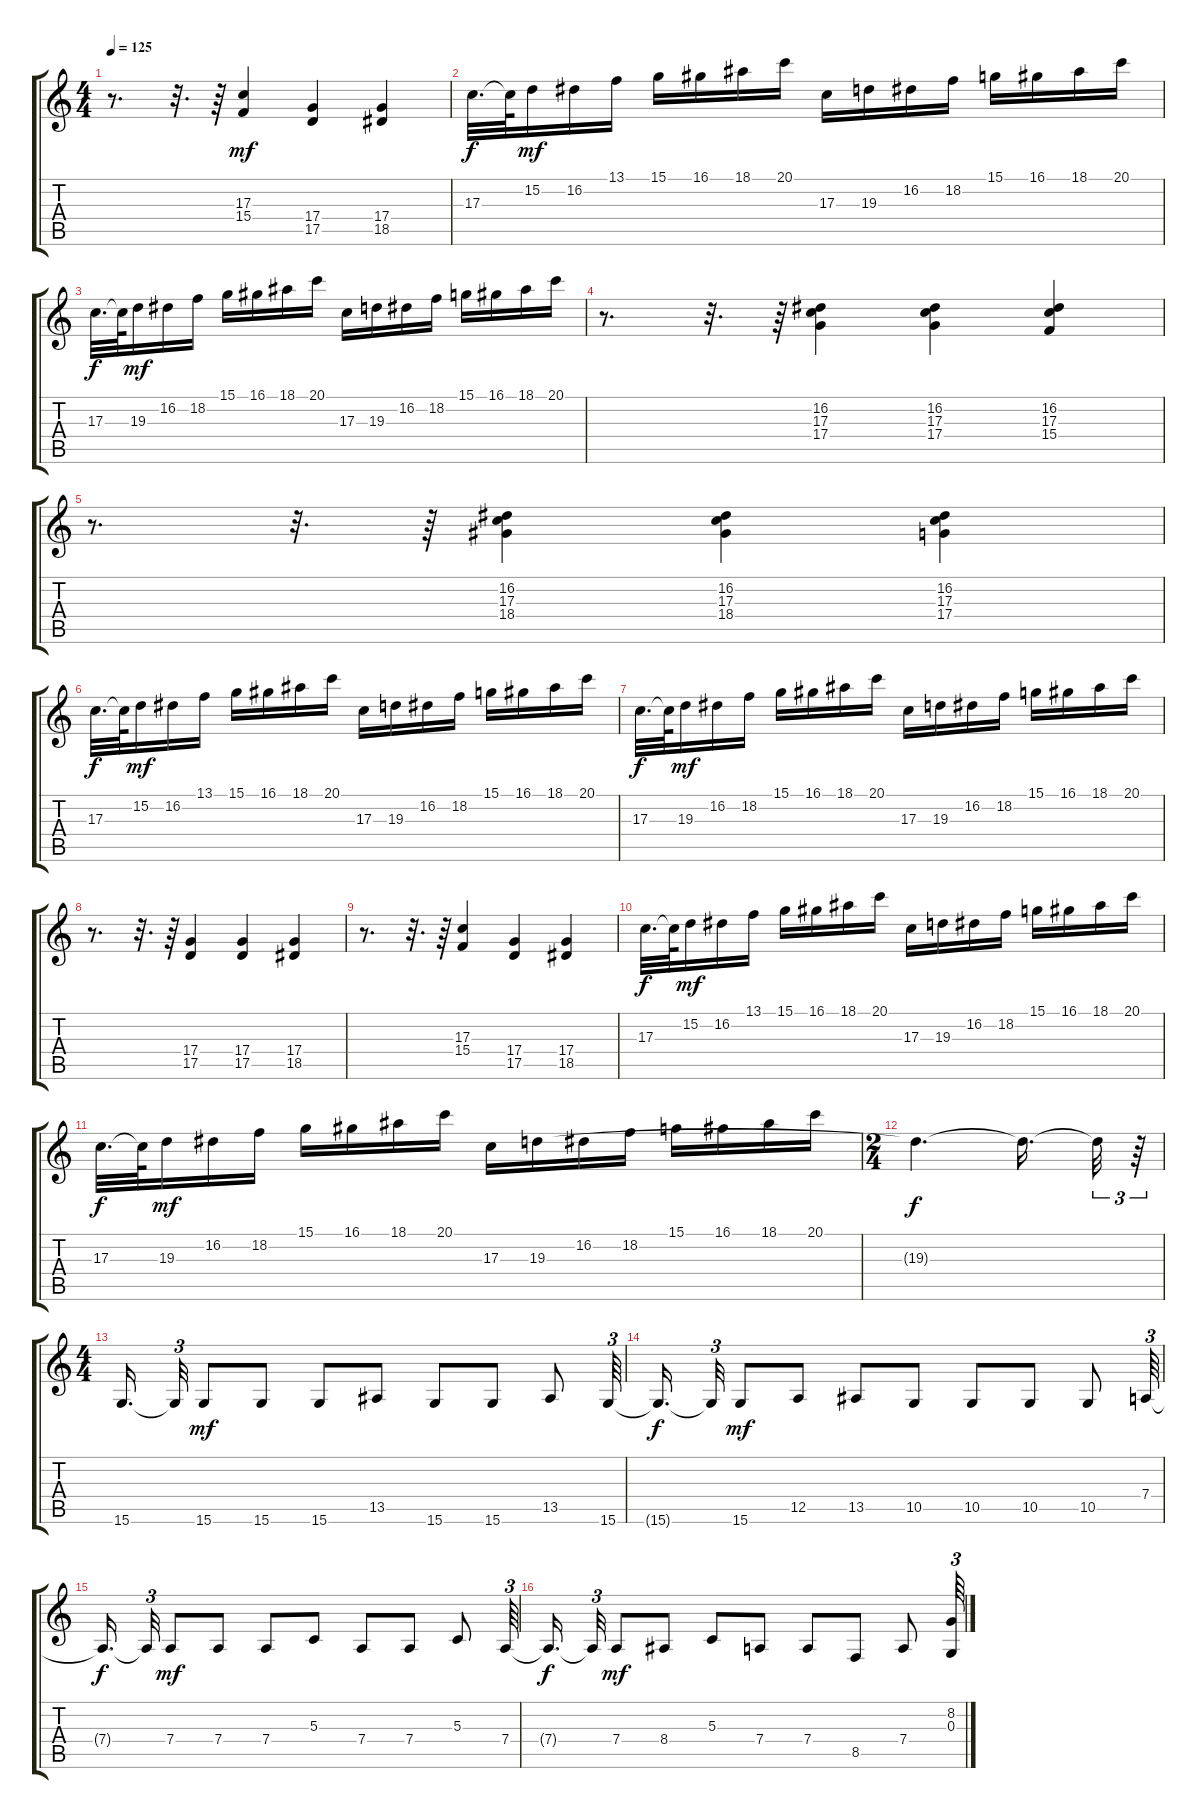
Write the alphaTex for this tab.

\track "" {instrument brightacousticpiano}
\staff {score tabs}
\tuning (E4 B3 G3 D3 A2 E2) {hide}
\ts (4 4)
\tempo 125
\clef g2
\ks c
r.8{d dy mf} r.32{d} r.64 (17.3 15.4).4 (17.4 17.5).4 (17.4 18.5).4 |
17.3.32{d dy f} 17.3{t}.64 15.2.16{dy mf} 16.2.16 13.1.16 15.1.16 16.1.16 18.1.16 20.1.16 17.3.16 19.3.16 16.2.16 18.2.16 15.1.16 16.1.16 18.1.16 20.1.16 |
17.3.32{d dy f} 17.3{t}.64 19.3.16{dy mf} 16.2.16 18.2.16 15.1.16 16.1.16 18.1.16 20.1.16 17.3.16 19.3.16 16.2.16 18.2.16 15.1.16 16.1.16 18.1.16 20.1.16 |
r.8{d} r.32{d} r.64 (16.2 17.3 17.4).4 (16.2 17.3 17.4).4 (16.2 17.3 15.4).4 |
r.8{d} r.32{d} r.64 (16.2 17.3 18.4).4 (16.2 17.3 18.4).4 (16.2 17.3 17.4).4 |
17.3.32{d dy f} 17.3{t}.64 15.2.16{dy mf} 16.2.16 13.1.16 15.1.16 16.1.16 18.1.16 20.1.16 17.3.16 19.3.16 16.2.16 18.2.16 15.1.16 16.1.16 18.1.16 20.1.16 |
17.3.32{d dy f} 17.3{t}.64 19.3.16{dy mf} 16.2.16 18.2.16 15.1.16 16.1.16 18.1.16 20.1.16 17.3.16 19.3.16 16.2.16 18.2.16 15.1.16 16.1.16 18.1.16 20.1.16 |
r.8{d} r.32{d} r.64 (17.4 17.5).4 (17.4 17.5).4 (17.4 18.5).4 |
r.8{d} r.32{d} r.64 (17.3 15.4).4 (17.4 17.5).4 (17.4 18.5).4 |
17.3.32{d dy f} 17.3{t}.64 15.2.16{dy mf} 16.2.16 13.1.16 15.1.16 16.1.16 18.1.16 20.1.16 17.3.16 19.3.16 16.2.16 18.2.16 15.1.16 16.1.16 18.1.16 20.1.16 |
17.3.32{d dy f} 17.3{t}.64 19.3.16{dy mf} 16.2.16 18.2.16 15.1.16 16.1.16 18.1.16 20.1.16 17.3.16 19.3.16 16.2.16 18.2.16 15.1.16 16.1.16 18.1.16 20.1.16 |
\ts (2 4)
19.3{t}.4{d dy f} 19.3{t}.16{d} 19.3{t}.32{tu (3 2)} r.64{tu (3 2)} |
\ts (4 4)
15.6.16{d beam splitsecondary} 15.6{t}.32{tu (3 2)} 15.6.8{dy mf} 15.6.8 15.6.8 13.5.8 15.6.8 15.6.8 13.5.8 15.6.64{tu (3 2)} |
15.6{t}.16{d dy f beam splitsecondary} 15.6{t}.32{tu (3 2)} 15.6.8{dy mf} 12.5.8 13.5.8 10.5.8 10.5.8 10.5.8 10.5.8 7.4.64{tu (3 2)} |
7.4{t}.16{d dy f beam splitsecondary} 7.4{t}.32{tu (3 2)} 7.4.8{dy mf} 7.4.8 7.4.8 5.3.8 7.4.8 7.4.8 5.3.8 7.4.64{tu (3 2)} |
7.4{t}.16{d dy f beam splitsecondary} 7.4{t}.32{tu (3 2)} 7.4.8{dy mf} 8.4.8 5.3.8 7.4.8 7.4.8 8.5.8 7.4.8 (8.2 0.3).64{tu (3 2)}
